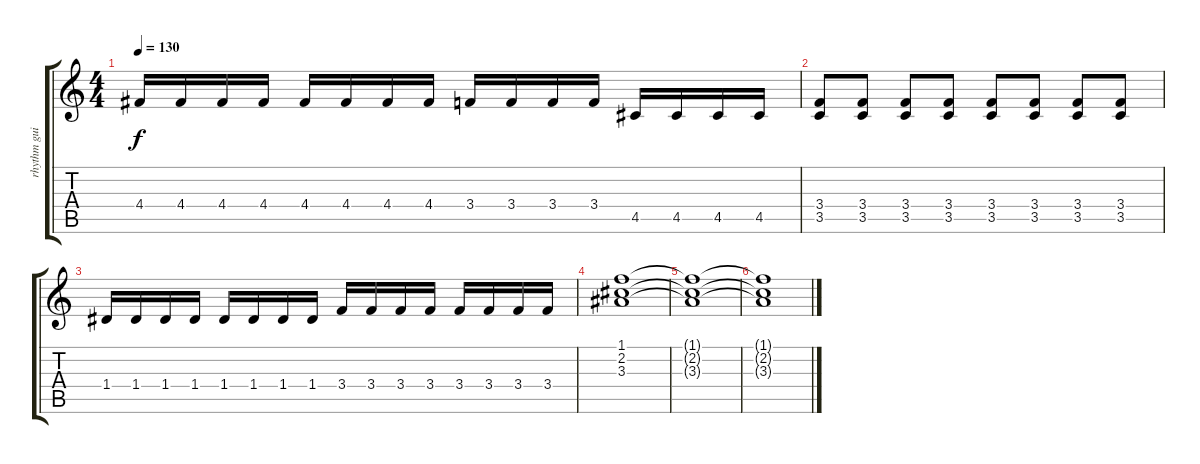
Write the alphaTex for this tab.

\track ("rhythm guitar" "rhythm gui") {instrument distortionguitar}
\staff {score tabs}
\tuning (E4 B3 G3 D3 A2 E2) {hide}
\ts (4 4)
\tempo 130
\clef g2
\ks c
4.4.16{dy f} 4.4.16 4.4.16 4.4.16 4.4.16 4.4.16 4.4.16 4.4.16 3.4.16 3.4.16 3.4.16 3.4.16 4.5.16 4.5.16 4.5.16 4.5.16 |
(3.4 3.5).8 (3.4 3.5).8 (3.4 3.5).8 (3.4 3.5).8 (3.4 3.5).8 (3.4 3.5).8 (3.4 3.5).8 (3.4 3.5).8 |
1.4.16 1.4.16 1.4.16 1.4.16 1.4.16 1.4.16 1.4.16 1.4.16 3.4.16 3.4.16 3.4.16 3.4.16 3.4.16 3.4.16 3.4.16 3.4.16 |
(1.1 2.2 3.3).1 |
(1.1{t} 2.2{t} 3.3{t}).1 |
(1.1{t} 2.2{t} 3.3{t}).1
